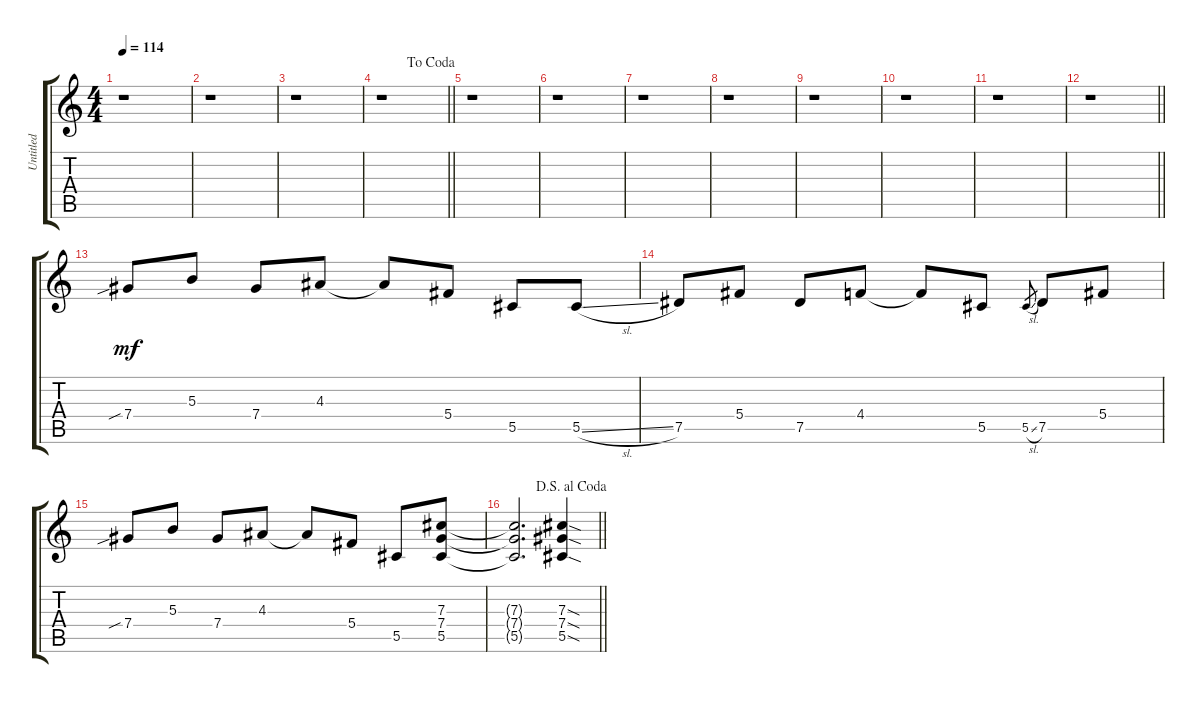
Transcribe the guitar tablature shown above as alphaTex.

\track ("Untitled" "Untitled") {instrument distortionguitar}
\staff {score tabs}
\tuning (Eb4 Bb3 Gb3 Db3 Ab2 Db2) {hide}
\ts (4 4)
\tempo 114
\clef g2
\ks c
r.1{dy ff} |
r.1 |
r.1 |
\jump dacoda
\barLineRight lightlight
r.1 |
r.1 |
r.1 |
r.1 |
r.1 |
r.1 |
r.1 |
r.1 |
\barLineRight lightlight
r.1 |
7.4{sib}.8{dy mf} 5.3.8 7.4.8 4.3.8 4.3{t}.8 5.4.8 5.5.8 5.5{sl}.8 |
7.5.8 5.4.8 7.5.8 4.4.8 4.4{t}.8 5.5.8 5.5{sl}.8{gr} 7.5.8 5.4.8 |
7.4{sib}.8 5.3.8 7.4.8 4.3.8 4.3{t}.8 5.4.8 5.5.8 (7.3 7.4 5.5).8 |
\jump dalsegnoalcoda
\barLineRight lightlight
(7.3{t} 7.4{t} 5.5{t}).2{d} (7.3{sod} 7.4{sod} 5.5{sod}).4
